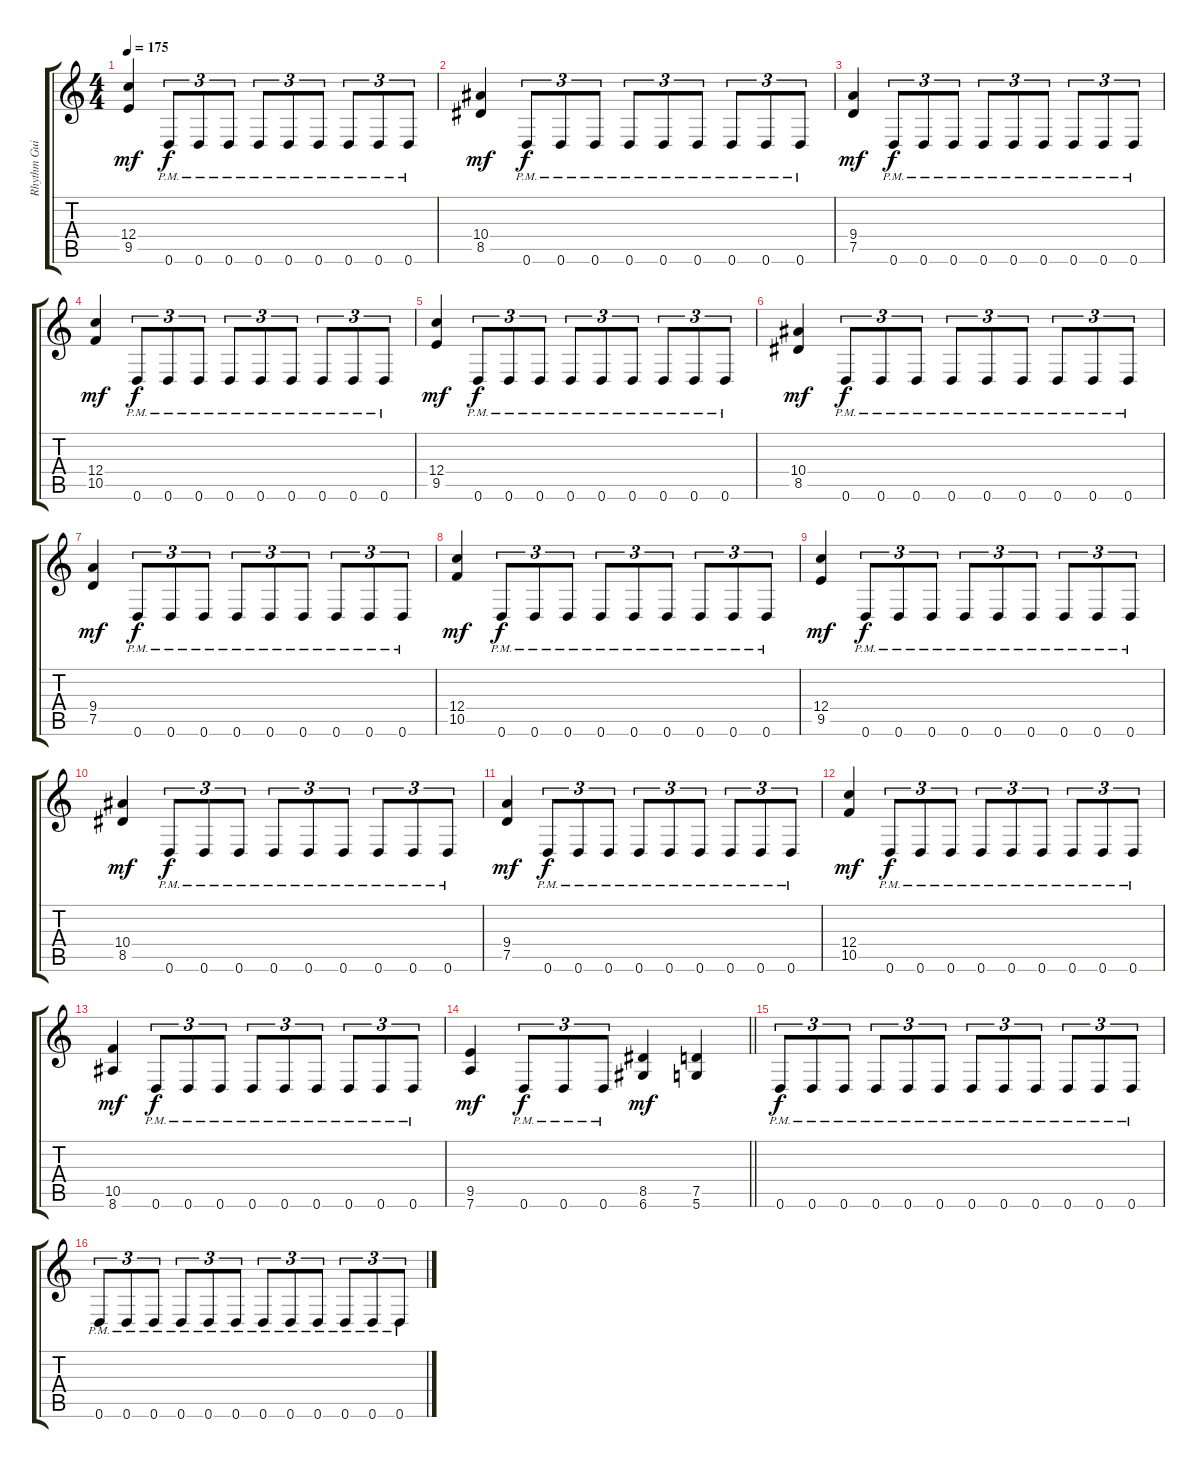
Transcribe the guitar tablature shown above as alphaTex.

\track ("Rhythm Guitar II" "Rhythm Gui") {instrument distortionguitar}
\staff {score tabs}
\tuning (D4 A3 F3 C3 G2 D2) {hide}
\ts (4 4)
\tempo 175
\clef g2
\ks c
(12.4 9.5).4{dy mf} 0.6{pm}.8{tu (3 2) dy f} 0.6{pm}.8{tu (3 2)} 0.6{pm}.8{tu (3 2)} 0.6{pm}.8{tu (3 2)} 0.6{pm}.8{tu (3 2)} 0.6{pm}.8{tu (3 2)} 0.6{pm}.8{tu (3 2)} 0.6{pm}.8{tu (3 2)} 0.6{pm}.8{tu (3 2)} |
(10.4 8.5).4{dy mf} 0.6{pm}.8{tu (3 2) dy f} 0.6{pm}.8{tu (3 2)} 0.6{pm}.8{tu (3 2)} 0.6{pm}.8{tu (3 2)} 0.6{pm}.8{tu (3 2)} 0.6{pm}.8{tu (3 2)} 0.6{pm}.8{tu (3 2)} 0.6{pm}.8{tu (3 2)} 0.6{pm}.8{tu (3 2)} |
(9.4 7.5).4{dy mf} 0.6{pm}.8{tu (3 2) dy f} 0.6{pm}.8{tu (3 2)} 0.6{pm}.8{tu (3 2)} 0.6{pm}.8{tu (3 2)} 0.6{pm}.8{tu (3 2)} 0.6{pm}.8{tu (3 2)} 0.6{pm}.8{tu (3 2)} 0.6{pm}.8{tu (3 2)} 0.6{pm}.8{tu (3 2)} |
(12.4 10.5).4{dy mf} 0.6{pm}.8{tu (3 2) dy f} 0.6{pm}.8{tu (3 2)} 0.6{pm}.8{tu (3 2)} 0.6{pm}.8{tu (3 2)} 0.6{pm}.8{tu (3 2)} 0.6{pm}.8{tu (3 2)} 0.6{pm}.8{tu (3 2)} 0.6{pm}.8{tu (3 2)} 0.6{pm}.8{tu (3 2)} |
(12.4 9.5).4{dy mf} 0.6{pm}.8{tu (3 2) dy f} 0.6{pm}.8{tu (3 2)} 0.6{pm}.8{tu (3 2)} 0.6{pm}.8{tu (3 2)} 0.6{pm}.8{tu (3 2)} 0.6{pm}.8{tu (3 2)} 0.6{pm}.8{tu (3 2)} 0.6{pm}.8{tu (3 2)} 0.6{pm}.8{tu (3 2)} |
(10.4 8.5).4{dy mf} 0.6{pm}.8{tu (3 2) dy f} 0.6{pm}.8{tu (3 2)} 0.6{pm}.8{tu (3 2)} 0.6{pm}.8{tu (3 2)} 0.6{pm}.8{tu (3 2)} 0.6{pm}.8{tu (3 2)} 0.6{pm}.8{tu (3 2)} 0.6{pm}.8{tu (3 2)} 0.6{pm}.8{tu (3 2)} |
(9.4 7.5).4{dy mf} 0.6{pm}.8{tu (3 2) dy f} 0.6{pm}.8{tu (3 2)} 0.6{pm}.8{tu (3 2)} 0.6{pm}.8{tu (3 2)} 0.6{pm}.8{tu (3 2)} 0.6{pm}.8{tu (3 2)} 0.6{pm}.8{tu (3 2)} 0.6{pm}.8{tu (3 2)} 0.6{pm}.8{tu (3 2)} |
(12.4 10.5).4{dy mf} 0.6{pm}.8{tu (3 2) dy f} 0.6{pm}.8{tu (3 2)} 0.6{pm}.8{tu (3 2)} 0.6{pm}.8{tu (3 2)} 0.6{pm}.8{tu (3 2)} 0.6{pm}.8{tu (3 2)} 0.6{pm}.8{tu (3 2)} 0.6{pm}.8{tu (3 2)} 0.6{pm}.8{tu (3 2)} |
(12.4 9.5).4{dy mf} 0.6{pm}.8{tu (3 2) dy f} 0.6{pm}.8{tu (3 2)} 0.6{pm}.8{tu (3 2)} 0.6{pm}.8{tu (3 2)} 0.6{pm}.8{tu (3 2)} 0.6{pm}.8{tu (3 2)} 0.6{pm}.8{tu (3 2)} 0.6{pm}.8{tu (3 2)} 0.6{pm}.8{tu (3 2)} |
(10.4 8.5).4{dy mf} 0.6{pm}.8{tu (3 2) dy f} 0.6{pm}.8{tu (3 2)} 0.6{pm}.8{tu (3 2)} 0.6{pm}.8{tu (3 2)} 0.6{pm}.8{tu (3 2)} 0.6{pm}.8{tu (3 2)} 0.6{pm}.8{tu (3 2)} 0.6{pm}.8{tu (3 2)} 0.6{pm}.8{tu (3 2)} |
(9.4 7.5).4{dy mf} 0.6{pm}.8{tu (3 2) dy f} 0.6{pm}.8{tu (3 2)} 0.6{pm}.8{tu (3 2)} 0.6{pm}.8{tu (3 2)} 0.6{pm}.8{tu (3 2)} 0.6{pm}.8{tu (3 2)} 0.6{pm}.8{tu (3 2)} 0.6{pm}.8{tu (3 2)} 0.6{pm}.8{tu (3 2)} |
(12.4 10.5).4{dy mf} 0.6{pm}.8{tu (3 2) dy f} 0.6{pm}.8{tu (3 2)} 0.6{pm}.8{tu (3 2)} 0.6{pm}.8{tu (3 2)} 0.6{pm}.8{tu (3 2)} 0.6{pm}.8{tu (3 2)} 0.6{pm}.8{tu (3 2)} 0.6{pm}.8{tu (3 2)} 0.6{pm}.8{tu (3 2)} |
(10.5 8.6).4{dy mf} 0.6{pm}.8{tu (3 2) dy f} 0.6{pm}.8{tu (3 2)} 0.6{pm}.8{tu (3 2)} 0.6{pm}.8{tu (3 2)} 0.6{pm}.8{tu (3 2)} 0.6{pm}.8{tu (3 2)} 0.6{pm}.8{tu (3 2)} 0.6{pm}.8{tu (3 2)} 0.6{pm}.8{tu (3 2)} |
\barLineRight lightlight
(9.5 7.6).4{dy mf} 0.6{pm}.8{tu (3 2) dy f} 0.6{pm}.8{tu (3 2)} 0.6{pm}.8{tu (3 2)} (8.5 6.6).4{dy mf} (7.5 5.6).4 |
\section ("" "")
0.6{pm}.8{tu (3 2) dy f} 0.6{pm}.8{tu (3 2)} 0.6{pm}.8{tu (3 2)} 0.6{pm}.8{tu (3 2)} 0.6{pm}.8{tu (3 2)} 0.6{pm}.8{tu (3 2)} 0.6{pm}.8{tu (3 2)} 0.6{pm}.8{tu (3 2)} 0.6{pm}.8{tu (3 2)} 0.6{pm}.8{tu (3 2)} 0.6{pm}.8{tu (3 2)} 0.6{pm}.8{tu (3 2)} |
0.6{pm}.8{tu (3 2)} 0.6{pm}.8{tu (3 2)} 0.6{pm}.8{tu (3 2)} 0.6{pm}.8{tu (3 2)} 0.6{pm}.8{tu (3 2)} 0.6{pm}.8{tu (3 2)} 0.6{pm}.8{tu (3 2)} 0.6{pm}.8{tu (3 2)} 0.6{pm}.8{tu (3 2)} 0.6{pm}.8{tu (3 2)} 0.6{pm}.8{tu (3 2)} 0.6{pm}.8{tu (3 2)}
